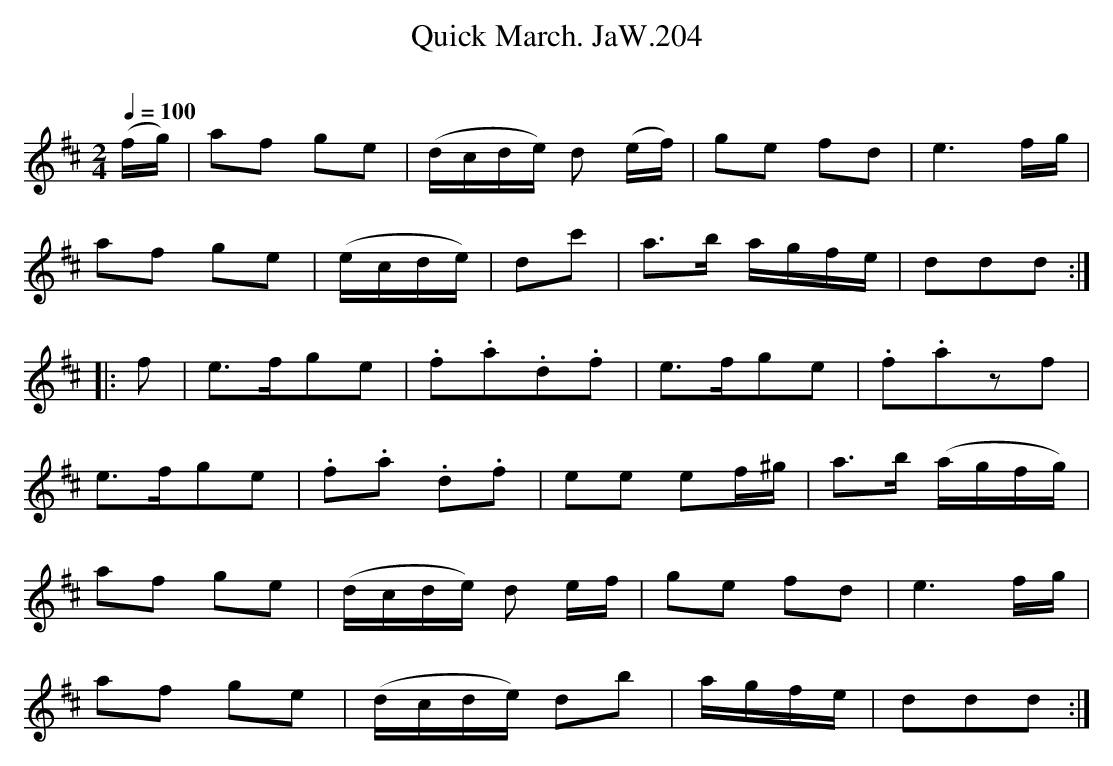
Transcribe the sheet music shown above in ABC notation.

X:1
T:Quick March. JaW.204
M:2/4
L:1/8
Q:1/4=100
O:
K:D
(f/g/)|af ge|(d/c/d/e/) d (e/f/)|ge fd|e3f/g/|
af ge|(e/c/d/e/)|dc'|a>b a/g/f/e/|ddd:|
|:f|e>fge|.f.a.d.f|e>fge|.f.azf|
e>fge|.f.a .d.f|ee ef/^g/|a>b (a/g/f/g/)|
af ge|(d/c/d/e/) d e/f/|ge fd|e3f/g/|
af ge|(d/c/d/e/) db|a/g/f/e/|ddd:|
